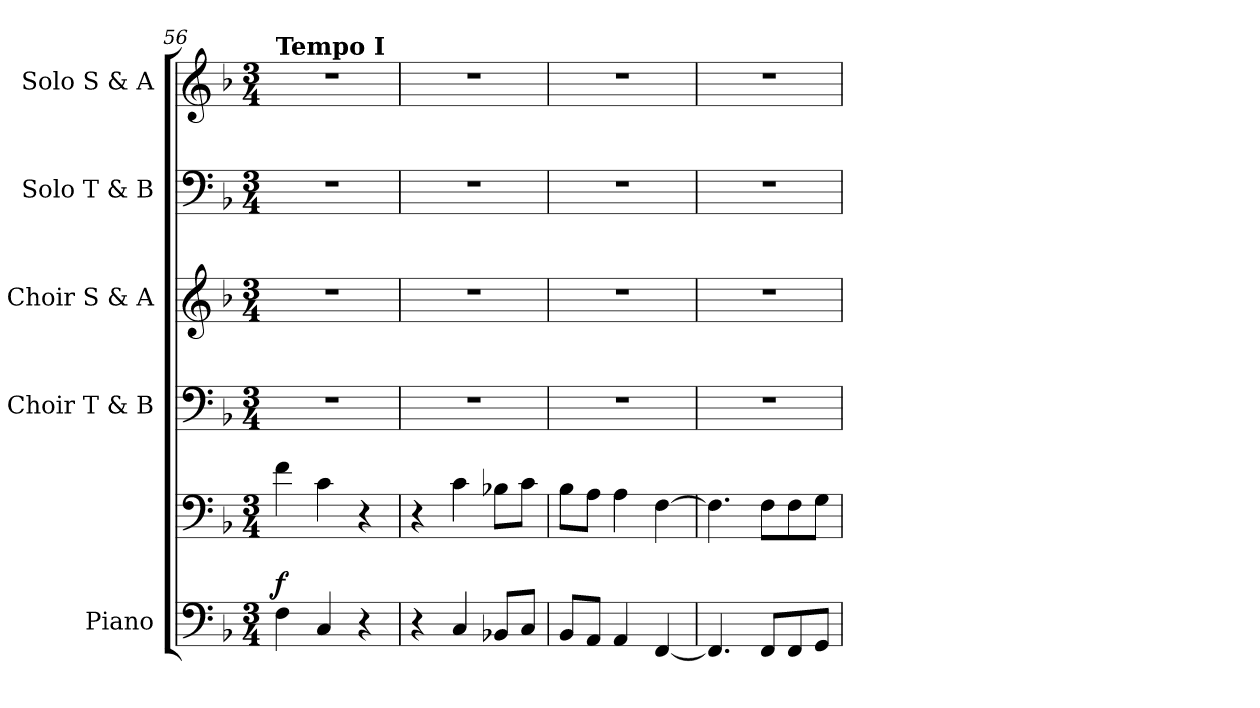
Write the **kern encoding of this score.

**kern	**kern	**dynam	**kern	**kern	**kern	**kern
*part5	*part5	*part5	*part4	*part3	*part2	*part1
*staff6	*staff5	*staff5/6	*staff4	*staff3	*staff2	*staff1
*I"Piano	*	*	*I"Choir T &amp; B	*I"Choir S &amp; A	*I"Solo T &amp; B	*I"Solo S &amp; A
*I'Pno	*	*	*I'Choir T &amp; B	*I'Choir S &amp; A	*I'Solo T &amp; B	*I'Solo S &amp; A
!!LO:LB:g=z
*clefF4	*clefF4	*	*clefF4	*clefG2	*clefF4	*clefG2
*k[b-]	*k[b-]	*	*k[b-]	*k[b-]	*k[b-]	*k[b-]
*M3/4	*M3/4	*	*M3/4	*M3/4	*M3/4	*M3/4
=56	=56	=56	=56	=56	=56	=56
!	!	!	!	!	!	!LO:TX:a:B:t=Tempo I
!	!	!LO:DY:a=2	!	!	!	!
4F\	4f\	f	2.r	2.r	2.r	2.r
4C/	4c\	.	.	.	.	.
4r	4r	.	.	.	.	.
=57	=57	=57	=57	=57	=57	=57
4r	4r	.	2.r	2.r	2.r	2.r
4C/	4c\	.	.	.	.	.
8BB-X/L	8B-X\L	.	.	.	.	.
8C/J	8c\J	.	.	.	.	.
=58	=58	=58	=58	=58	=58	=58
8BB-/L	8B-\L	.	2.r	2.r	2.r	2.r
8AA/J	8A\J	.	.	.	.	.
4AA/	4A\	.	.	.	.	.
[4FF/	[4F\	.	.	.	.	.
=59	=59	=59	=59	=59	=59	=59
4.FF/]	4.F\]	.	2.r	2.r	2.r	2.r
8FF/L	8F\L	.	.	.	.	.
8FF/	8F\	.	.	.	.	.
8GG/J	8G\J	.	.	.	.	.
=	=	=	=	=	=	=
*-	*-	*-	*-	*-	*-	*-
